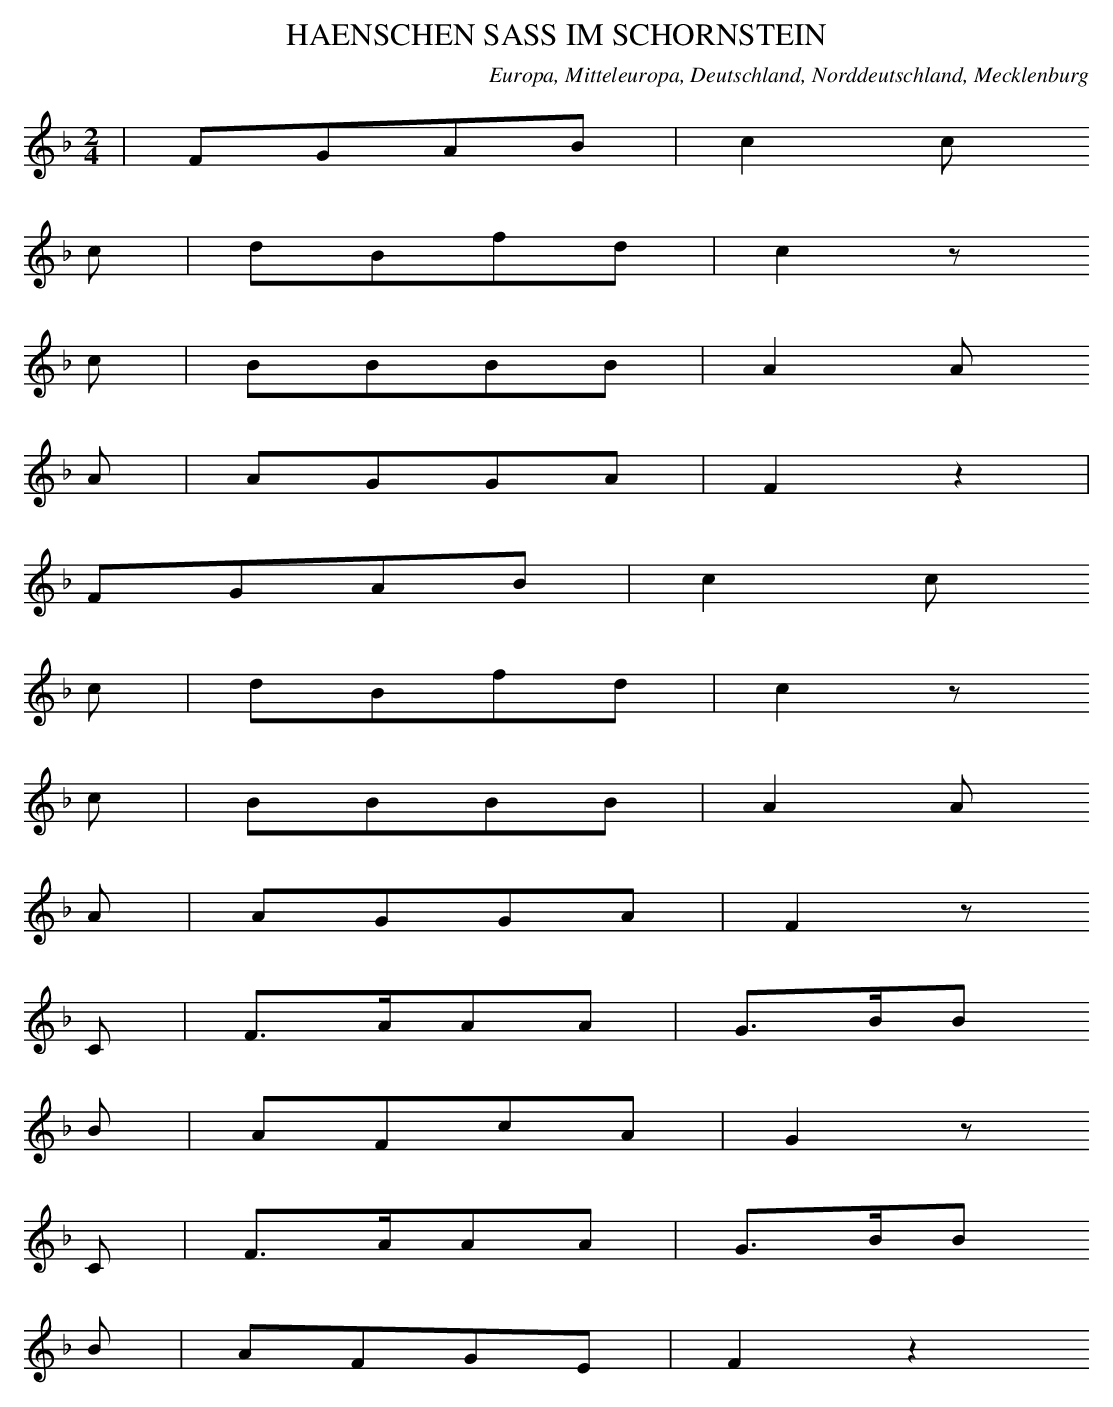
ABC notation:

X:1
T: HAENSCHEN SASS IM SCHORNSTEIN
O: Europa, Mitteleuropa, Deutschland, Norddeutschland, Mecklenburg
M: 2/4
L: 1/16
K: F
 | F2G2A2B2 | c4c2
c2 | d2B2f2d2 | c4z2
c2 | B2B2B2B2 | A4A2
A2 | A2G2G2A2 | F4z4 |
F2G2A2B2 | c4c2
c2 | d2B2f2d2 | c4z2
c2 | B2B2B2B2 | A4A2
A2 | A2G2G2A2 | F4z2
C2 | F3AA2A2 | G3BB2
B2 | A2F2c2A2 | G4z2
C2 | F3AA2A2 | G3BB2
B2 | A2F2G2E2 | F4z4
